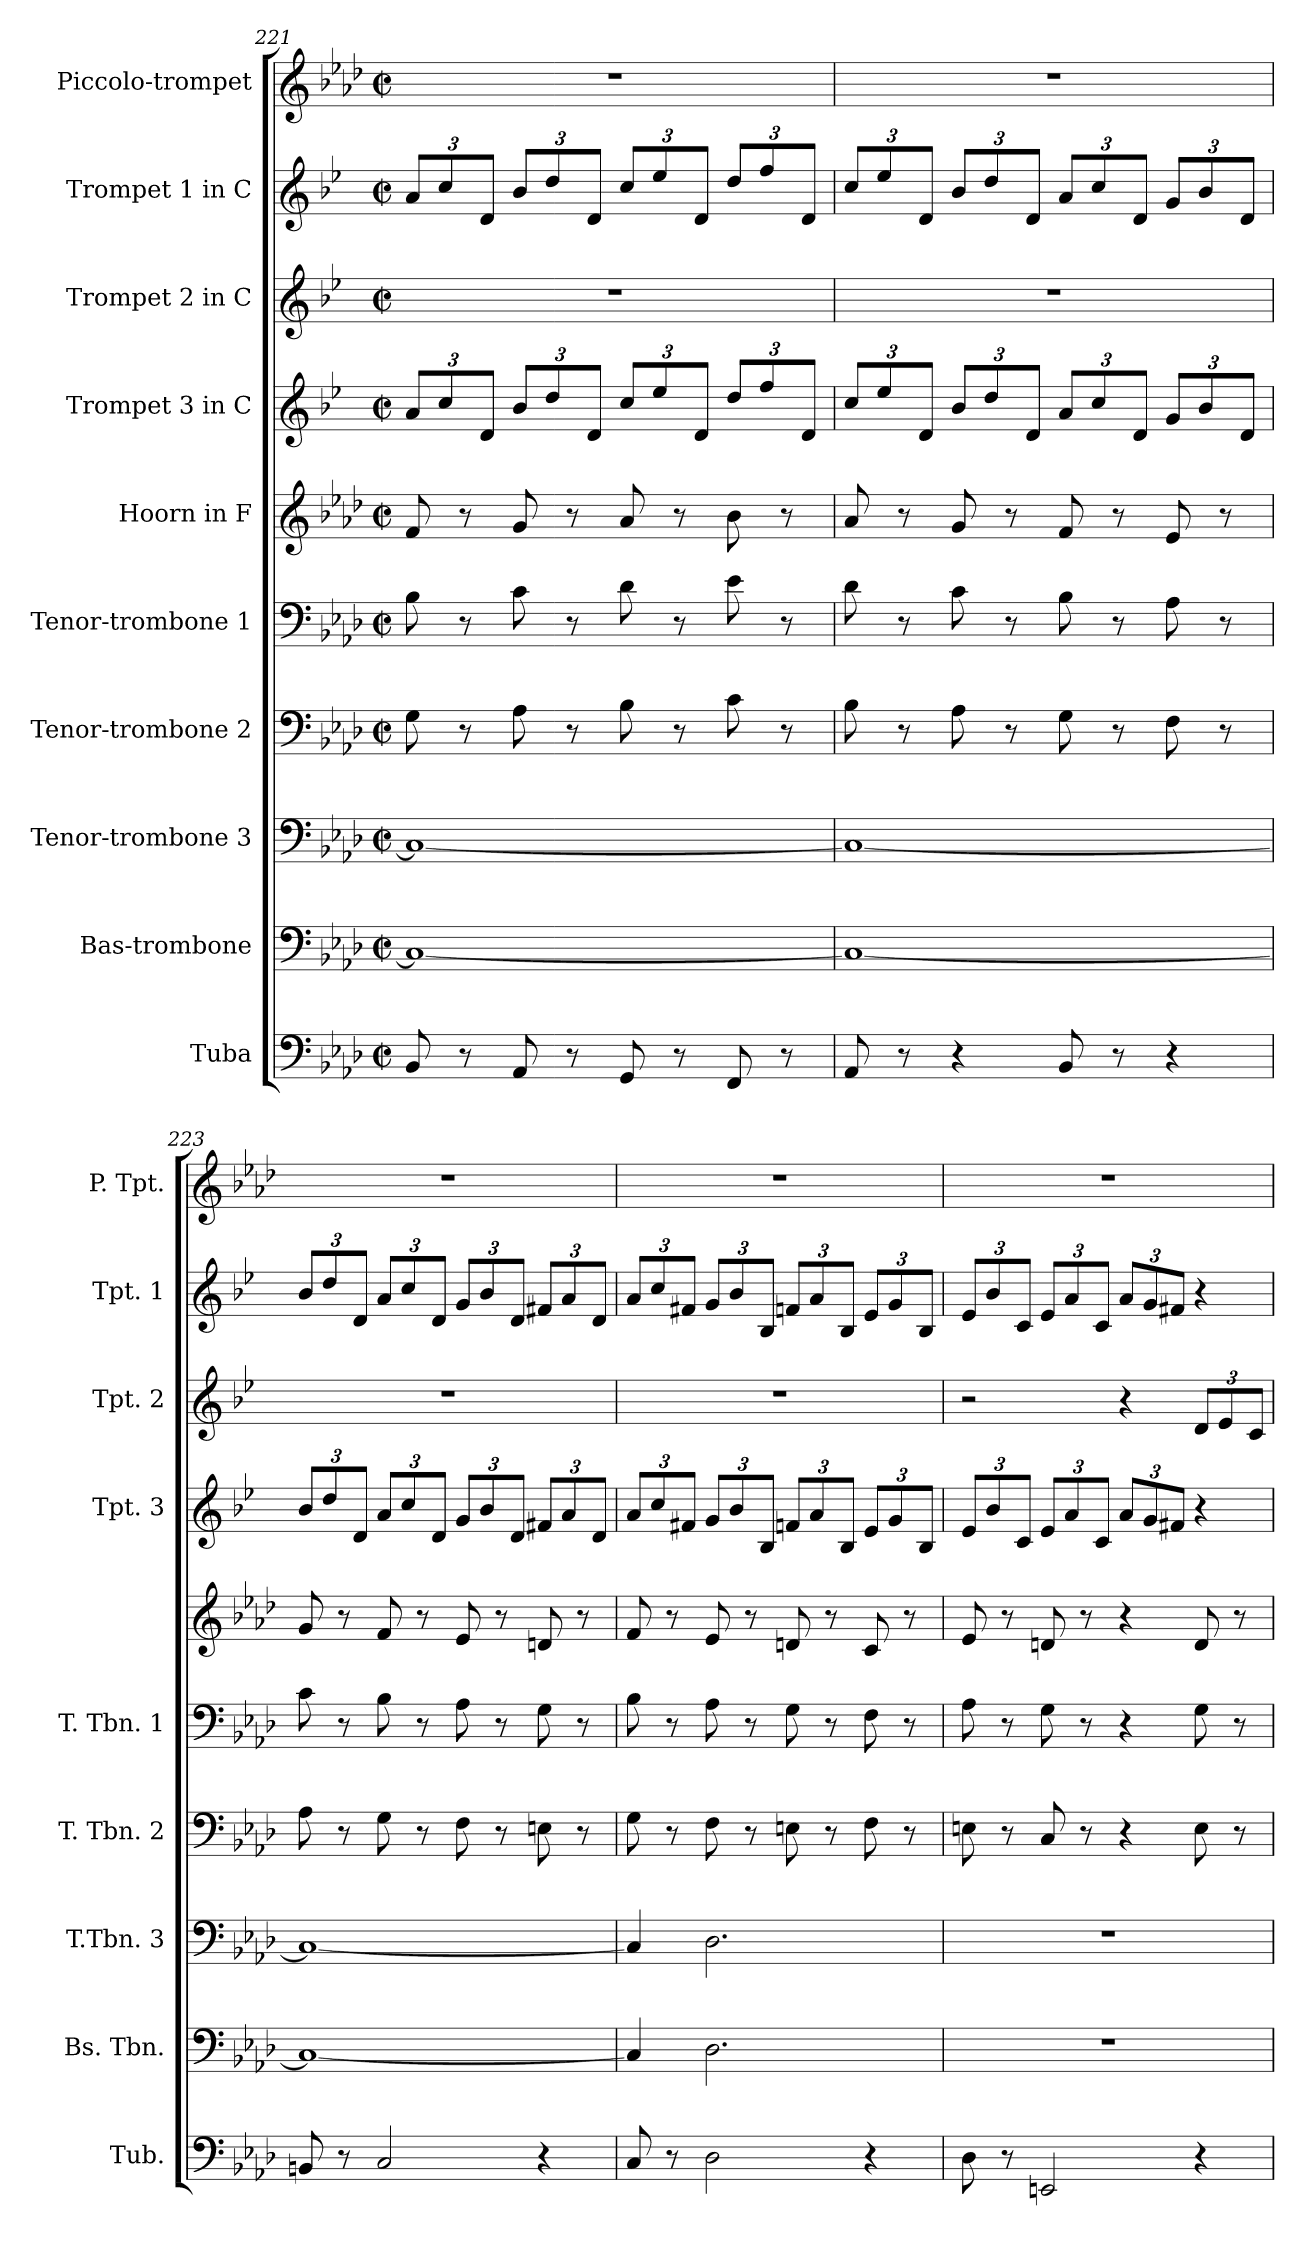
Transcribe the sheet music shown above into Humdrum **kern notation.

**kern	**kern	**kern	**kern	**kern	**kern	**kern	**kern	**kern	**kern
*part10	*part9	*part8	*part7	*part6	*part5	*part4	*part3	*part2	*part1
*staff10	*staff9	*staff8	*staff7	*staff6	*staff5	*staff4	*staff3	*staff2	*staff1
*I"Tuba	*I"Bas-trombone	*I"Tenor-trombone 3	*I"Tenor-trombone 2	*I"Tenor-trombone 1	*I"Hoorn in F	*I"Trompet 3 in C	*I"Trompet 2 in C	*I"Trompet 1 in C	*I"Piccolo-trompet
*I'Tub.	*I'Bs. Tbn.	*I'T.Tbn. 3	*I'T. Tbn. 2	*I'T. Tbn. 1	*	*I'Tpt. 3	*I'Tpt. 2	*I'Tpt. 1	*I'P. Tpt.
*clefF4	*clefF4	*clefF4	*clefF4	*clefF4	*clefG2	*clefG2	*clefG2	*clefG2	*clefG2
*	*	*	*	*	*ITrd4c7	*ITrd1c2	*ITrd1c2	*ITrd1c2	*ITrd-6c-10
*k[b-e-a-d-]	*k[b-e-a-d-]	*k[b-e-a-d-]	*k[b-e-a-d-]	*k[b-e-a-d-]	*k[b-e-a-d-g-]	*k[b-e-a-d-]	*k[b-e-a-d-]	*k[b-e-a-d-]	*k[b-e-a-d-g-c-]
*M2/2	*M2/2	*M2/2	*M2/2	*M2/2	*M2/2	*M2/2	*M2/2	*M2/2	*M2/2
*met(c|)	*met(c|)	*met(c|)	*met(c|)	*met(c|)	*met(c|)	*met(c|)	*met(c|)	*met(c|)	*met(c|)
*	*	*	*	*	*	*Xbrackettup	*	*Xbrackettup	*
=221	=221	=221	=221	=221	=221	=221	=221	=221	=221
8BB-/	1C_	1C_	8G\	8B-\	8B-/	12g/L	1r	12g/L	1r
.	.	.	.	.	.	12b-/	.	12b-/	.
8r	.	.	8r	8r	8r	.	.	.	.
.	.	.	.	.	.	12c/J	.	12c/J	.
8AA-/	.	.	8A-\	8c\	8c/	12a-/L	.	12a-/L	.
.	.	.	.	.	.	12cc/	.	12cc/	.
8r	.	.	8r	8r	8r	.	.	.	.
.	.	.	.	.	.	12c/J	.	12c/J	.
8GG/	.	.	8B-\	8d-\	8d-/	12b-/L	.	12b-/L	.
.	.	.	.	.	.	12dd-/	.	12dd-/	.
8r	.	.	8r	8r	8r	.	.	.	.
.	.	.	.	.	.	12c/J	.	12c/J	.
8FF/	.	.	8c\	8e-\	8e-\	12cc/L	.	12cc/L	.
.	.	.	.	.	.	12ee-/	.	12ee-/	.
8r	.	.	8r	8r	8r	.	.	.	.
.	.	.	.	.	.	12c/J	.	12c/J	.
!!LO:PB:g=z
=222	=222	=222	=222	=222	=222	=222	=222	=222	=222
8AA-/	1C_	1C_	8B-\	8d-\	8d-/	12b-/L	1r	12b-/L	1r
.	.	.	.	.	.	12dd-/	.	12dd-/	.
8r	.	.	8r	8r	8r	.	.	.	.
.	.	.	.	.	.	12c/J	.	12c/J	.
4r	.	.	8A-\	8c\	8c/	12a-/L	.	12a-/L	.
.	.	.	.	.	.	12cc/	.	12cc/	.
.	.	.	8r	8r	8r	.	.	.	.
.	.	.	.	.	.	12c/J	.	12c/J	.
8BB-/	.	.	8G\	8B-\	8B-/	12g/L	.	12g/L	.
.	.	.	.	.	.	12b-/	.	12b-/	.
8r	.	.	8r	8r	8r	.	.	.	.
.	.	.	.	.	.	12c/J	.	12c/J	.
4r	.	.	8F\	8A-\	8A-/	12f/L	.	12f/L	.
.	.	.	.	.	.	12a-/	.	12a-/	.
.	.	.	8r	8r	8r	.	.	.	.
.	.	.	.	.	.	12c/J	.	12c/J	.
=223	=223	=223	=223	=223	=223	=223	=223	=223	=223
8BBn/	1C_	1C_	8A-\	8c\	8c/	12a-/L	1r	12a-/L	1r
.	.	.	.	.	.	12cc/	.	12cc/	.
8r	.	.	8r	8r	8r	.	.	.	.
.	.	.	.	.	.	12c/J	.	12c/J	.
2C/	.	.	8G\	8B-\	8B-/	12g/L	.	12g/L	.
.	.	.	.	.	.	12b-/	.	12b-/	.
.	.	.	8r	8r	8r	.	.	.	.
.	.	.	.	.	.	12c/J	.	12c/J	.
.	.	.	8F\	8A-\	8A-/	12f/L	.	12f/L	.
.	.	.	.	.	.	12a-/	.	12a-/	.
.	.	.	8r	8r	8r	.	.	.	.
.	.	.	.	.	.	12c/J	.	12c/J	.
4r	.	.	8En\	8G\	8Gn/	12en/L	.	12en/L	.
.	.	.	.	.	.	12g/	.	12g/	.
.	.	.	8r	8r	8r	.	.	.	.
.	.	.	.	.	.	12c/J	.	12c/J	.
=224	=224	=224	=224	=224	=224	=224	=224	=224	=224
8C/	4C/]	4C/]	8G\	8B-\	8B-/	12g/L	1r	12g/L	1r
.	.	.	.	.	.	12b-/	.	12b-/	.
8r	.	.	8r	8r	8r	.	.	.	.
.	.	.	.	.	.	12en/J	.	12en/J	.
2D-\	2.D-\	2.D-\	8F\	8A-\	8A-/	12f/L	.	12f/L	.
.	.	.	.	.	.	12a-/	.	12a-/	.
.	.	.	8r	8r	8r	.	.	.	.
.	.	.	.	.	.	12A-/J	.	12A-/J	.
.	.	.	8En\	8G\	8Gn/	12e-X/L	.	12e-X/L	.
.	.	.	.	.	.	12g/	.	12g/	.
.	.	.	8r	8r	8r	.	.	.	.
.	.	.	.	.	.	12A-/J	.	12A-/J	.
4r	.	.	8F\	8F\	8F/	12d-/L	.	12d-/L	.
.	.	.	.	.	.	12f/	.	12f/	.
.	.	.	8r	8r	8r	.	.	.	.
.	.	.	.	.	.	12A-/J	.	12A-/J	.
=225	=225	=225	=225	=225	=225	=225	=225	=225	=225
8D-\	1r	1r	8En\	8A-\	8A-/	12d-/L	2r	12d-/L	1r
.	.	.	.	.	.	12a-/	.	12a-/	.
8r	.	.	8r	8r	8r	.	.	.	.
.	.	.	.	.	.	12B-/J	.	12B-/J	.
2EEn/	.	.	8C/	8G\	8Gn/	12d-/L	.	12d-/L	.
.	.	.	.	.	.	12g/	.	12g/	.
.	.	.	8r	8r	8r	.	.	.	.
.	.	.	.	.	.	12B-/J	.	12B-/J	.
.	.	.	4r	4r	4r	12g/L	4r	12g/L	.
.	.	.	.	.	.	12f/	.	12f/	.
.	.	.	.	.	.	12en/J	.	12en/J	.
*	*	*	*	*	*	*	*Xbrackettup	*	*
4r	.	.	8E\	8G\	8G/	4r	12c/L	4r	.
.	.	.	.	.	.	.	12d-/	.	.
.	.	.	8r	8r	8r	.	.	.	.
.	.	.	.	.	.	.	12B-/J	.	.
=	=	=	=	=	=	=	=	=	=
*-	*-	*-	*-	*-	*-	*-	*-	*-	*-
